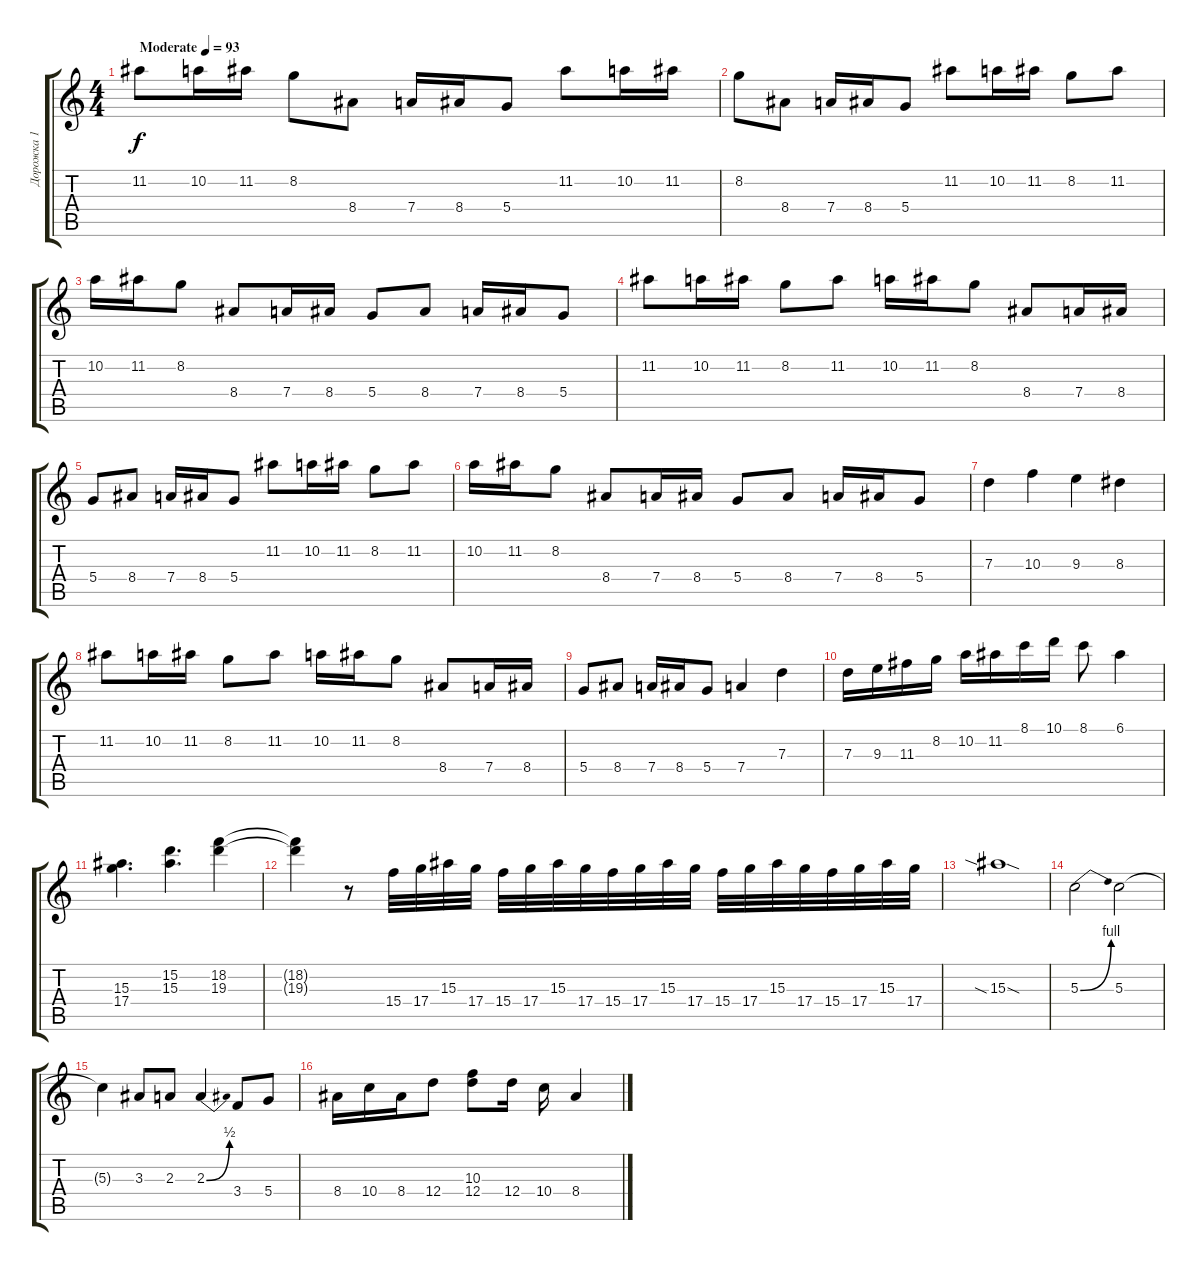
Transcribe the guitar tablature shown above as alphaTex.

\track ("Дорожка 1" "Дорожка 1") {instrument distortionguitar}
\staff {score tabs}
\tuning (E4 B3 G3 D3 A2 E2) {hide}
\ts (4 4)
\tempo (93 "Moderate")
\clef g2
\ks c
11.2.8{dy f instrument distortionguitar} 10.2.16 11.2.16 8.2.8 8.4.8 7.4.16 8.4.16 5.4.8 11.2.8 10.2.16 11.2.16 |
8.2.8 8.4.8 7.4.16 8.4.16 5.4.8 11.2.8 10.2.16 11.2.16 8.2.8 11.2.8 |
10.2.16 11.2.16 8.2.8 8.4.8 7.4.16 8.4.16 5.4.8 8.4.8 7.4.16 8.4.16 5.4.8 |
11.2.8 10.2.16 11.2.16 8.2.8 11.2.8 10.2.16 11.2.16 8.2.8 8.4.8 7.4.16 8.4.16 |
5.4.8 8.4.8 7.4.16 8.4.16 5.4.8 11.2.8 10.2.16 11.2.16 8.2.8 11.2.8 |
10.2.16 11.2.16 8.2.8 8.4.8 7.4.16 8.4.16 5.4.8 8.4.8 7.4.16 8.4.16 5.4.8 |
7.3.4 10.3.4 9.3.4 8.3.4 |
11.2.8 10.2.16 11.2.16 8.2.8 11.2.8 10.2.16 11.2.16 8.2.8 8.4.8 7.4.16 8.4.16 |
5.4.8 8.4.8 7.4.16 8.4.16 5.4.8 7.4.4 7.3.4 |
7.3.16 9.3.16 11.3.16 8.2.16 10.2.16 11.2.16 8.1.16 10.1.16 8.1.8 6.1.4 |
(15.3 17.4).4{d} (15.2 15.3).4{d} (18.2 19.3).4 |
(18.2{t} 19.3{t}).4 r.8 15.4.32 17.4.32 15.3.32 17.4.32 15.4.32 17.4.32 15.3.32 17.4.32 15.4.32 17.4.32 15.3.32 17.4.32 15.4.32 17.4.32 15.3.32 17.4.32 15.4.32 17.4.32 15.3.32 17.4.32 |
15.3{sia sod}.1 |
5.3{be (bend 0 0 60 4)}.2 5.3.2 |
5.3{t}.4 3.3.8 2.3.8 2.3{be (bend 0 0 60 2)}.4 3.4.8 5.4.8 |
8.4.16 10.4.16 8.4.16 12.4.8 (10.3 12.4).8 12.4.16 10.4.16 8.4.4
